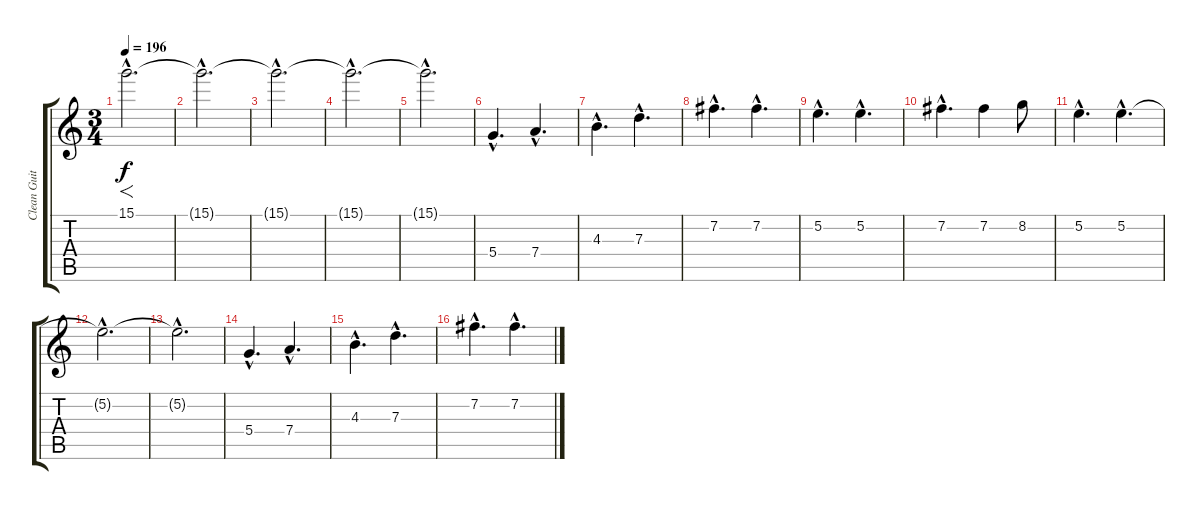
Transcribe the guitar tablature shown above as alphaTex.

\track ("Clean Guitar" "Clean Guit") {instrument acousticguitarsteel}
\staff {score tabs}
\tuning (E4 B3 G3 D3 A2 E2) {hide}
\ts (3 4)
\tempo 196
\clef g2
\ks c
15.1{hac}.2{f d dy f volume 8 balance 12 instrument overdrivenguitar} |
15.1{hac t}.2{d volume 10} |
15.1{hac t}.2{d volume 12} |
15.1{hac t}.2{d volume 14} |
15.1{hac t}.2{d volume 15} |
5.4{hac}.4{d volume 16 balance 12 instrument overdrivenguitar} 7.4{hac}.4{d} |
4.3{hac}.4{d} 7.3{hac}.4{d} |
7.2{hac}.4{d} 7.2{hac}.4{d} |
5.2{hac}.4{d} 5.2{hac}.4{d} |
7.2{hac}.4{d} 7.2.4 8.2.8 |
5.2{hac}.4{d} 5.2{hac}.4{d} |
5.2{hac t}.2{d} |
5.2{hac t}.2{d} |
5.4{hac}.4{d volume 16 balance 12 instrument overdrivenguitar} 7.4{hac}.4{d} |
4.3{hac}.4{d} 7.3{hac}.4{d} |
7.2{hac}.4{d} 7.2{hac}.4{d}
